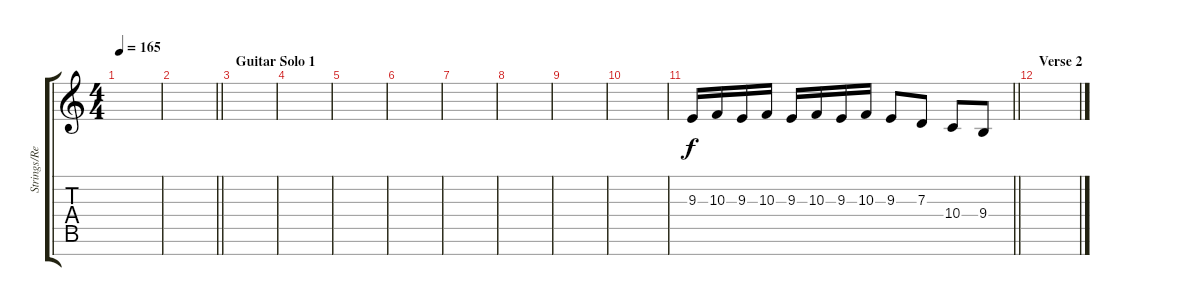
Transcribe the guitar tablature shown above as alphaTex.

\track ("Strings/Reed" "Strings/Re") {instrument reedorgan}
\staff {score tabs}
\tuning (E4 B3 G3 D3 A2 E2 B1) {hide}
\ts (4 4)
\tempo 165
\clef g2
\ks c
|
\barLineRight lightlight
|
\section ("" "Guitar Solo 1")
|
|
|
|
|
|
|
|
\barLineRight lightlight
9.3.16{volume 12 instrument reedorgan} 10.3.16 9.3.16 10.3.16 9.3.16 10.3.16 9.3.16 10.3.16 9.3.8 7.3.8 10.4.8 9.4.8 |
\section ("" "Verse 2")
